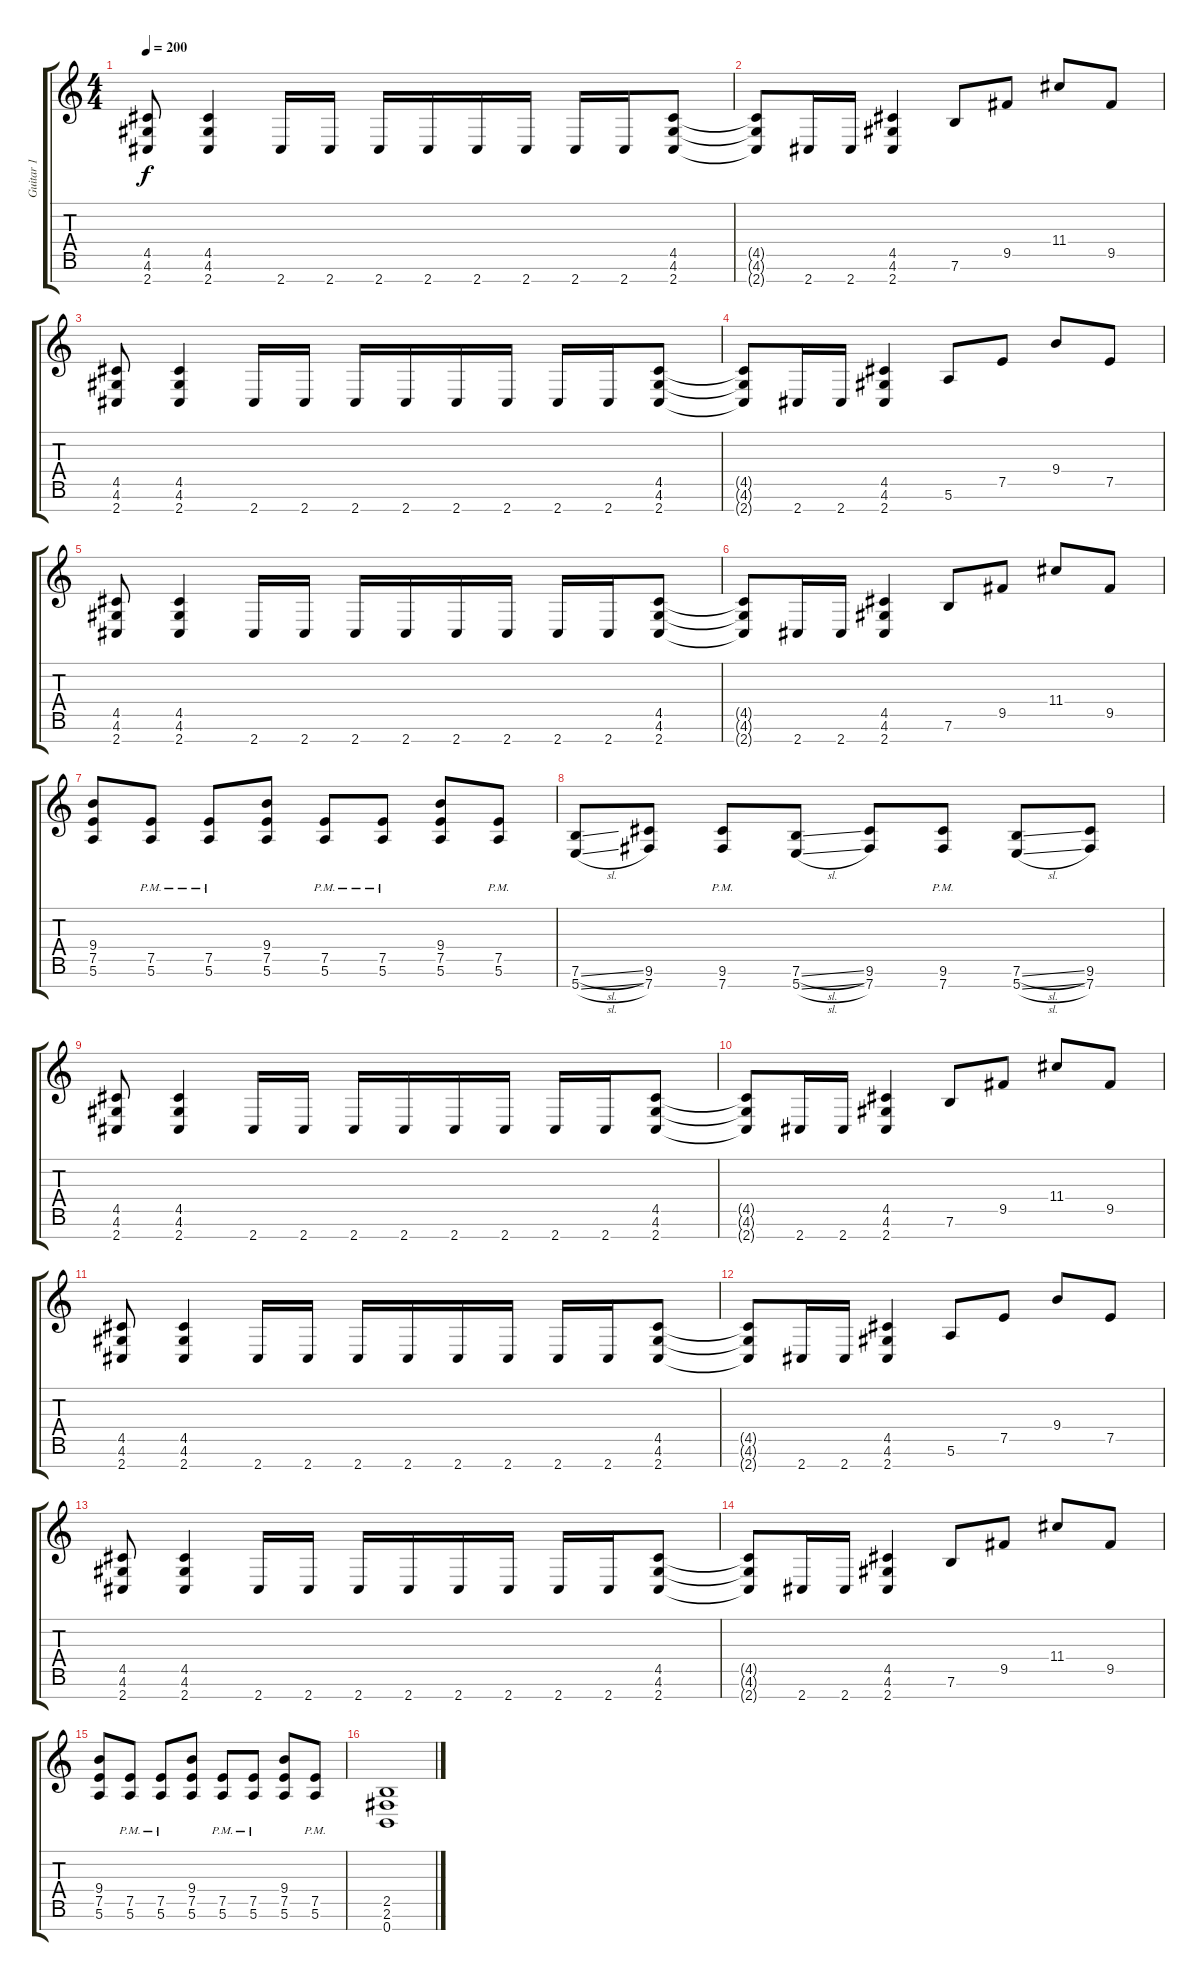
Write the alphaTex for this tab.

\track ("Guitar 1" "Guitar 1") {instrument distortionguitar}
\staff {score tabs}
\tuning (E4 B3 G3 D3 A2 E2 B1) {hide}
\ts (4 4)
\tempo 200
\clef g2
\ks c
(4.5 4.6 2.7).8{dy f} (4.5 4.6 2.7).4 2.7.16 2.7.16 2.7.16 2.7.16 2.7.16 2.7.16 2.7.16 2.7.16 (4.5 4.6 2.7).8 |
(4.5{t} 4.6{t} 2.7{t}).8 2.7.16 2.7.16 (4.5 4.6 2.7).4 7.6.8 9.5.8 11.4.8 9.5.8 |
(4.5 4.6 2.7).8 (4.5 4.6 2.7).4 2.7.16 2.7.16 2.7.16 2.7.16 2.7.16 2.7.16 2.7.16 2.7.16 (4.5 4.6 2.7).8 |
(4.5{t} 4.6{t} 2.7{t}).8 2.7.16 2.7.16 (4.5 4.6 2.7).4 5.6.8 7.5.8 9.4.8 7.5.8 |
(4.5 4.6 2.7).8 (4.5 4.6 2.7).4 2.7.16 2.7.16 2.7.16 2.7.16 2.7.16 2.7.16 2.7.16 2.7.16 (4.5 4.6 2.7).8 |
(4.5{t} 4.6{t} 2.7{t}).8 2.7.16 2.7.16 (4.5 4.6 2.7).4 7.6.8 9.5.8 11.4.8 9.5.8 |
(9.4 7.5 5.6).8 (7.5{pm} 5.6{pm}).8 (7.5{pm} 5.6{pm}).8 (9.4 7.5 5.6).8 (7.5{pm} 5.6{pm}).8 (7.5{pm} 5.6{pm}).8 (9.4 7.5 5.6).8 (7.5{pm} 5.6{pm}).8 |
(7.6{sl} 5.7{sl}).8 (9.6 7.7).8 (9.6{pm} 7.7{pm}).8 (7.6{sl} 5.7{sl}).8 (9.6 7.7).8 (9.6{pm} 7.7{pm}).8 (7.6{sl} 5.7{sl}).8 (9.6 7.7).8 |
(4.5 4.6 2.7).8 (4.5 4.6 2.7).4 2.7.16 2.7.16 2.7.16 2.7.16 2.7.16 2.7.16 2.7.16 2.7.16 (4.5 4.6 2.7).8 |
(4.5{t} 4.6{t} 2.7{t}).8 2.7.16 2.7.16 (4.5 4.6 2.7).4 7.6.8 9.5.8 11.4.8 9.5.8 |
(4.5 4.6 2.7).8 (4.5 4.6 2.7).4 2.7.16 2.7.16 2.7.16 2.7.16 2.7.16 2.7.16 2.7.16 2.7.16 (4.5 4.6 2.7).8 |
(4.5{t} 4.6{t} 2.7{t}).8 2.7.16 2.7.16 (4.5 4.6 2.7).4 5.6.8 7.5.8 9.4.8 7.5.8 |
(4.5 4.6 2.7).8 (4.5 4.6 2.7).4 2.7.16 2.7.16 2.7.16 2.7.16 2.7.16 2.7.16 2.7.16 2.7.16 (4.5 4.6 2.7).8 |
(4.5{t} 4.6{t} 2.7{t}).8 2.7.16 2.7.16 (4.5 4.6 2.7).4 7.6.8 9.5.8 11.4.8 9.5.8 |
(9.4 7.5 5.6).8 (7.5{pm} 5.6{pm}).8 (7.5{pm} 5.6{pm}).8 (9.4 7.5 5.6).8 (7.5{pm} 5.6{pm}).8 (7.5{pm} 5.6{pm}).8 (9.4 7.5 5.6).8 (7.5{pm} 5.6{pm}).8 |
(2.5 2.6 0.7).1
